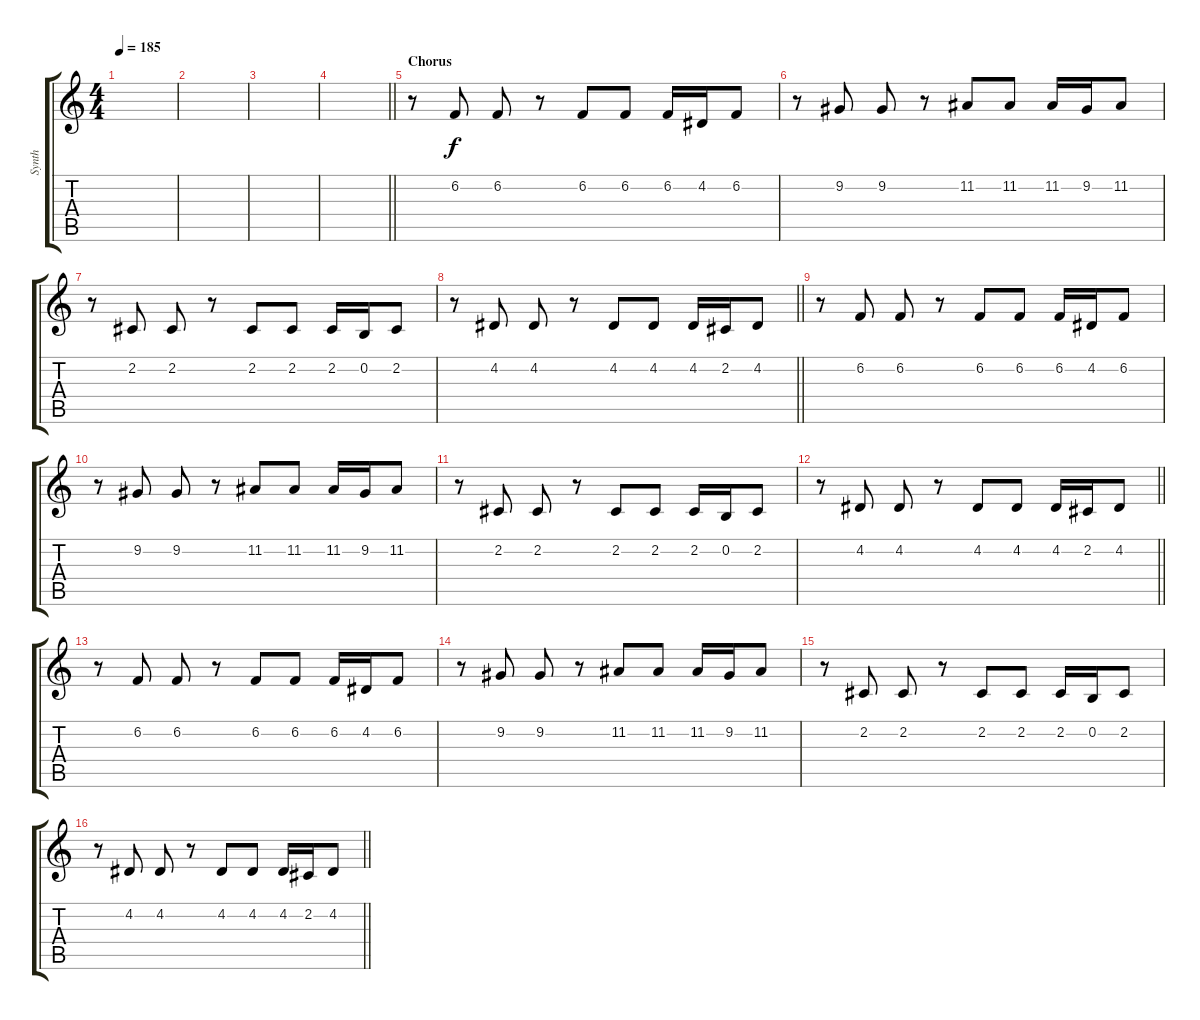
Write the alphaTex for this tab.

\track ("Synth" "Synth") {instrument lead2sawtooth}
\staff {score tabs}
\tuning (E4 B3 G3 D3 A2 E2) {hide}
\ts (4 4)
\tempo 185
\clef g2
\ks c
|
|
|
\barLineRight lightlight
|
\section ("" "Chorus")
r.8 6.2.8 6.2.8 r.8 6.2.8 6.2.8 6.2.16 4.2.16 6.2.8 |
r.8 9.2.8 9.2.8 r.8 11.2.8 11.2.8 11.2.16 9.2.16 11.2.8 |
r.8 2.2.8 2.2.8 r.8 2.2.8 2.2.8 2.2.16 0.2.16 2.2.8 |
\barLineRight lightlight
r.8 4.2.8 4.2.8 r.8 4.2.8 4.2.8 4.2.16 2.2.16 4.2.8 |
r.8 6.2.8 6.2.8 r.8 6.2.8 6.2.8 6.2.16 4.2.16 6.2.8 |
r.8 9.2.8 9.2.8 r.8 11.2.8 11.2.8 11.2.16 9.2.16 11.2.8 |
r.8 2.2.8 2.2.8 r.8 2.2.8 2.2.8 2.2.16 0.2.16 2.2.8 |
\barLineRight lightlight
r.8 4.2.8 4.2.8 r.8 4.2.8 4.2.8 4.2.16 2.2.16 4.2.8 |
r.8 6.2.8 6.2.8 r.8 6.2.8 6.2.8 6.2.16 4.2.16 6.2.8 |
r.8 9.2.8 9.2.8 r.8 11.2.8 11.2.8 11.2.16 9.2.16 11.2.8 |
r.8 2.2.8 2.2.8 r.8 2.2.8 2.2.8 2.2.16 0.2.16 2.2.8 |
\barLineRight lightlight
r.8 4.2.8 4.2.8 r.8 4.2.8 4.2.8 4.2.16 2.2.16 4.2.8
